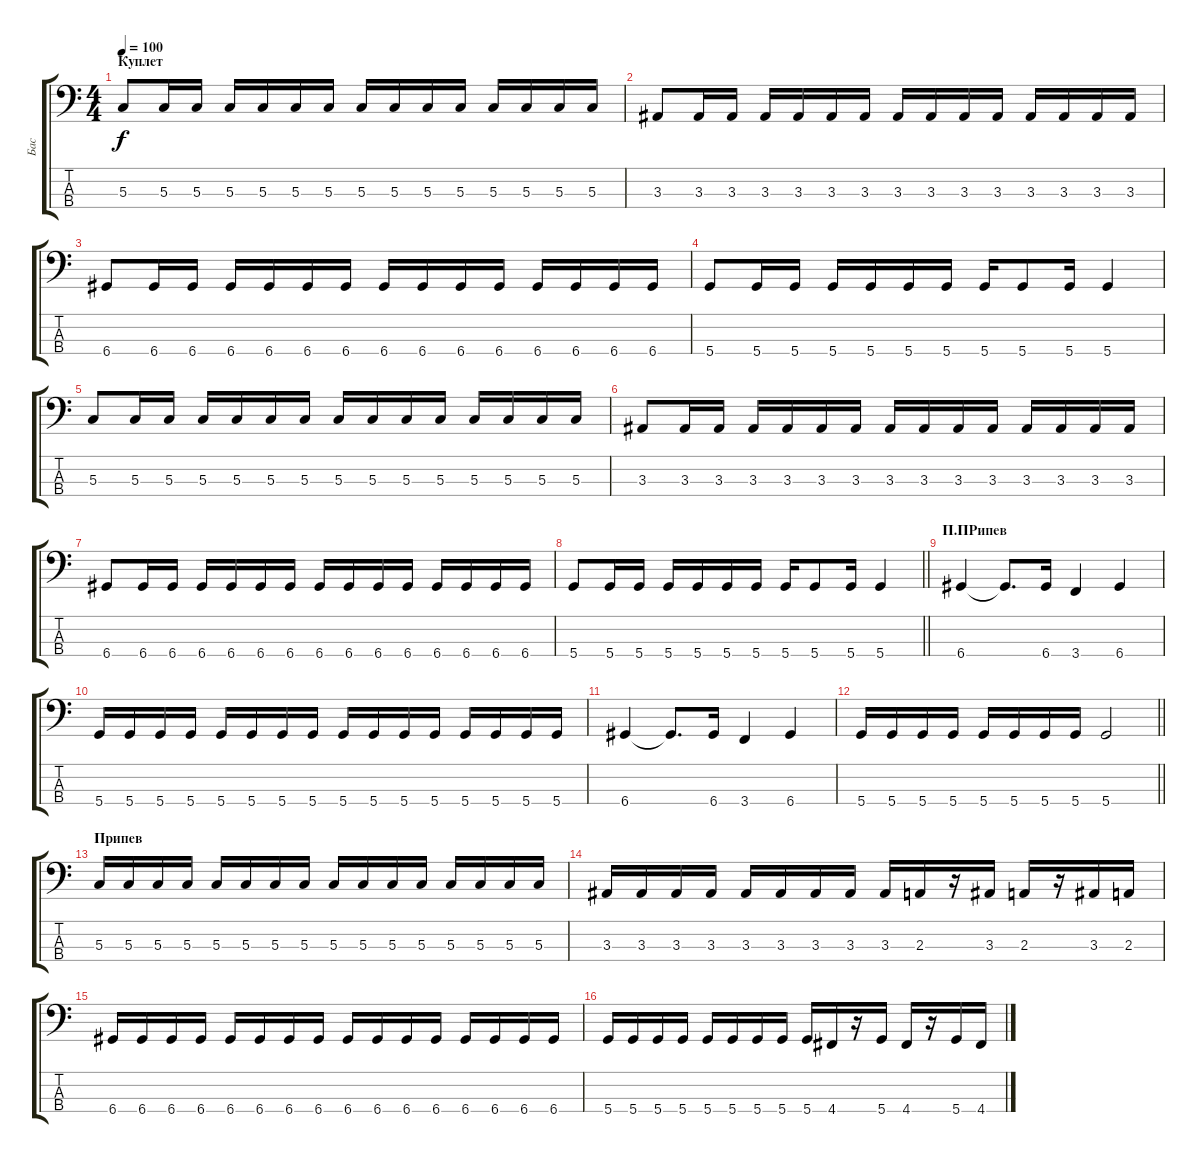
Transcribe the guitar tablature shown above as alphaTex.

\track ("Бас" "Бас") {instrument electricbassfinger}
\staff {score tabs}
\tuning (F2 C2 G1 D1) {hide}
\ts (4 4)
\section ("" "Куплет")
\tempo 100
\clef f4
\ks c
5.3.8{dy f} 5.3.16 5.3.16 5.3.16 5.3.16 5.3.16 5.3.16 5.3.16 5.3.16 5.3.16 5.3.16 5.3.16 5.3.16 5.3.16 5.3.16 |
3.3.8 3.3.16 3.3.16 3.3.16 3.3.16 3.3.16 3.3.16 3.3.16 3.3.16 3.3.16 3.3.16 3.3.16 3.3.16 3.3.16 3.3.16 |
6.4.8 6.4.16 6.4.16 6.4.16 6.4.16 6.4.16 6.4.16 6.4.16 6.4.16 6.4.16 6.4.16 6.4.16 6.4.16 6.4.16 6.4.16 |
5.4.8 5.4.16 5.4.16 5.4.16 5.4.16 5.4.16 5.4.16 5.4.16 5.4.8 5.4.16 5.4.4 |
5.3.8 5.3.16 5.3.16 5.3.16 5.3.16 5.3.16 5.3.16 5.3.16 5.3.16 5.3.16 5.3.16 5.3.16 5.3.16 5.3.16 5.3.16 |
3.3.8 3.3.16 3.3.16 3.3.16 3.3.16 3.3.16 3.3.16 3.3.16 3.3.16 3.3.16 3.3.16 3.3.16 3.3.16 3.3.16 3.3.16 |
6.4.8 6.4.16 6.4.16 6.4.16 6.4.16 6.4.16 6.4.16 6.4.16 6.4.16 6.4.16 6.4.16 6.4.16 6.4.16 6.4.16 6.4.16 |
\barLineRight lightlight
5.4.8 5.4.16 5.4.16 5.4.16 5.4.16 5.4.16 5.4.16 5.4.16 5.4.8 5.4.16 5.4.4 |
\section ("" "П.ПРипев")
6.4.4 6.4{t}.8{d} 6.4.16 3.4.4 6.4.4 |
5.4.16 5.4.16 5.4.16 5.4.16 5.4.16 5.4.16 5.4.16 5.4.16 5.4.16 5.4.16 5.4.16 5.4.16 5.4.16 5.4.16 5.4.16 5.4.16 |
6.4.4 6.4{t}.8{d} 6.4.16 3.4.4 6.4.4 |
\barLineRight lightlight
5.4.16 5.4.16 5.4.16 5.4.16 5.4.16 5.4.16 5.4.16 5.4.16 5.4.2 |
\section ("" "Припев")
5.3.16 5.3.16 5.3.16 5.3.16 5.3.16 5.3.16 5.3.16 5.3.16 5.3.16 5.3.16 5.3.16 5.3.16 5.3.16 5.3.16 5.3.16 5.3.16 |
3.3.16 3.3.16 3.3.16 3.3.16 3.3.16 3.3.16 3.3.16 3.3.16 3.3.16 2.3.16 r.16 3.3.16 2.3.16 r.16 3.3.16 2.3.16 |
6.4.16 6.4.16 6.4.16 6.4.16 6.4.16 6.4.16 6.4.16 6.4.16 6.4.16 6.4.16 6.4.16 6.4.16 6.4.16 6.4.16 6.4.16 6.4.16 |
5.4.16 5.4.16 5.4.16 5.4.16 5.4.16 5.4.16 5.4.16 5.4.16 5.4.16 4.4.16 r.16 5.4.16 4.4.16 r.16 5.4.16 4.4.16
